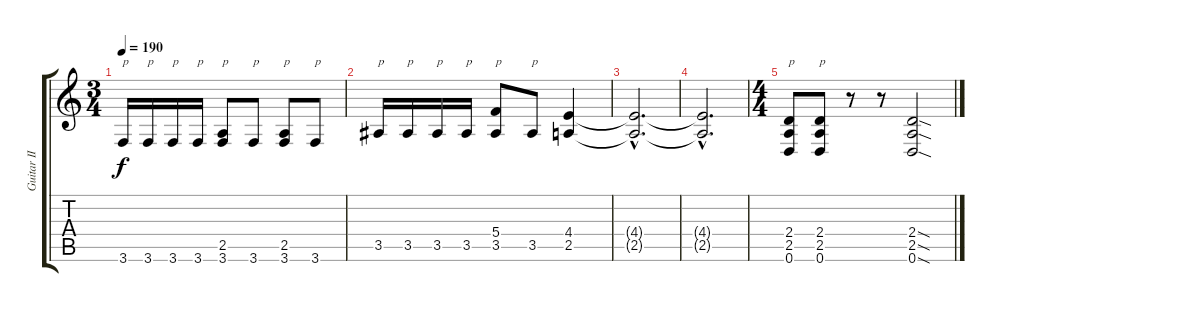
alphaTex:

\track ("Guitar II" "Guitar II") {instrument distortionguitar}
\staff {score tabs}
\tuning (D4 A3 F3 C3 G2 D2) {hide}
\ts (3 4)
\tempo 190
\clef g2
\ks c
3.6.16{txt "p" dy f} 3.6.16{txt "p"} 3.6.16{txt "p"} 3.6.16{txt "p"} (2.5 3.6).8{txt "p"} 3.6.8{txt "p"} (2.5 3.6).8{txt "p"} 3.6.8{txt "p"} |
3.5.16{txt "p"} 3.5.16{txt "p"} 3.5.16{txt "p"} 3.5.16{txt "p"} (5.4 3.5).8{txt "p"} 3.5.8{txt "p"} (4.4 2.5).4 |
(4.4{hac t} 2.5{hac t}).2{d} |
(4.4{hac t} 2.5{hac t}).2{d} |
\ts (4 4)
(2.4 2.5 0.6).8{txt "p"} (2.4 2.5 0.6).8{txt "p"} r.8 r.8 (2.4{sod} 2.5{sod} 0.6{sod}).2
